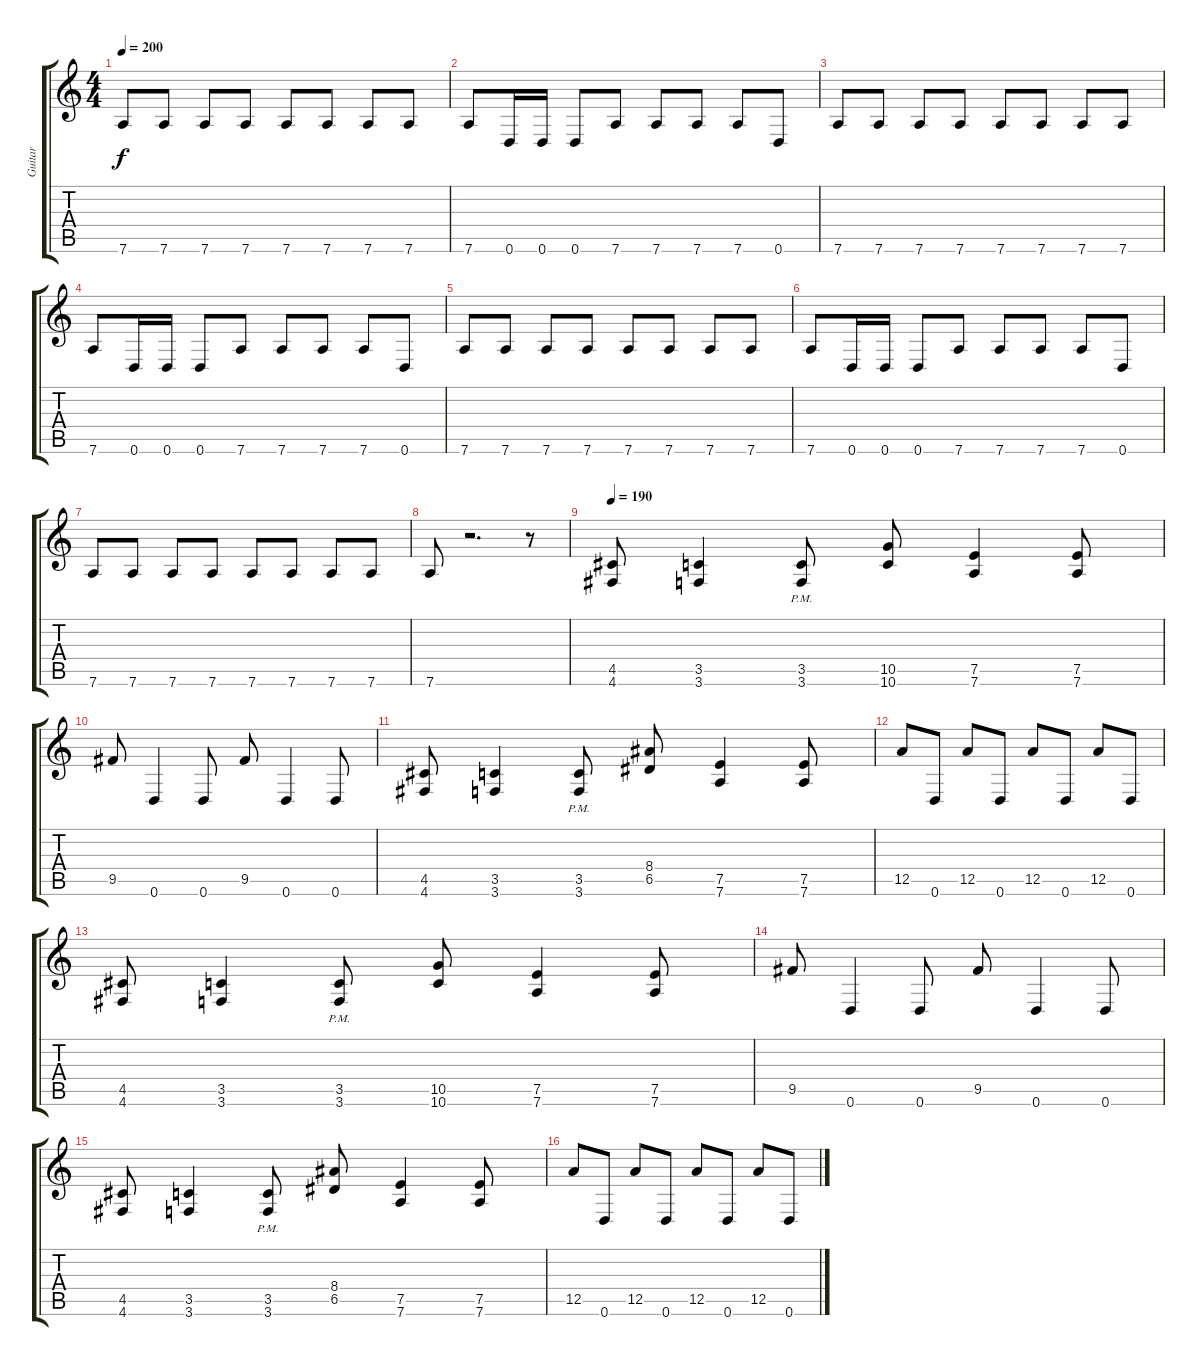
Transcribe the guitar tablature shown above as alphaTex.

\track ("Guitar " "Guitar ") {instrument overdrivenguitar}
\staff {score tabs}
\tuning (E4 B3 G3 D3 A2 D2) {hide}
\ts (4 4)
\tempo 200
\clef g2
\ks c
7.6.8{dy f} 7.6.8 7.6.8 7.6.8 7.6.8 7.6.8 7.6.8 7.6.8 |
7.6.8 0.6.16 0.6.16 0.6.8 7.6.8 7.6.8 7.6.8 7.6.8 0.6.8 |
7.6.8 7.6.8 7.6.8 7.6.8 7.6.8 7.6.8 7.6.8 7.6.8 |
7.6.8 0.6.16 0.6.16 0.6.8 7.6.8 7.6.8 7.6.8 7.6.8 0.6.8 |
7.6.8 7.6.8 7.6.8 7.6.8 7.6.8 7.6.8 7.6.8 7.6.8 |
7.6.8 0.6.16 0.6.16 0.6.8 7.6.8 7.6.8 7.6.8 7.6.8 0.6.8 |
7.6.8 7.6.8 7.6.8 7.6.8 7.6.8 7.6.8 7.6.8 7.6.8 |
7.6.8 r.2{d} r.8 |
\tempo 190
(4.5 4.6).8 (3.5 3.6).4 (3.5{pm} 3.6{pm}).8 (10.5 10.6).8 (7.5 7.6).4 (7.5 7.6).8 |
9.5.8 0.6.4 0.6.8 9.5.8 0.6.4 0.6.8 |
(4.5 4.6).8 (3.5 3.6).4 (3.5{pm} 3.6{pm}).8 (8.4 6.5).8 (7.5 7.6).4 (7.5 7.6).8 |
12.5.8 0.6.8 12.5.8 0.6.8 12.5.8 0.6.8 12.5.8 0.6.8 |
(4.5 4.6).8 (3.5 3.6).4 (3.5{pm} 3.6{pm}).8 (10.5 10.6).8 (7.5 7.6).4 (7.5 7.6).8 |
9.5.8 0.6.4 0.6.8 9.5.8 0.6.4 0.6.8 |
(4.5 4.6).8 (3.5 3.6).4 (3.5{pm} 3.6{pm}).8 (8.4 6.5).8 (7.5 7.6).4 (7.5 7.6).8 |
12.5.8 0.6.8 12.5.8 0.6.8 12.5.8 0.6.8 12.5.8 0.6.8
